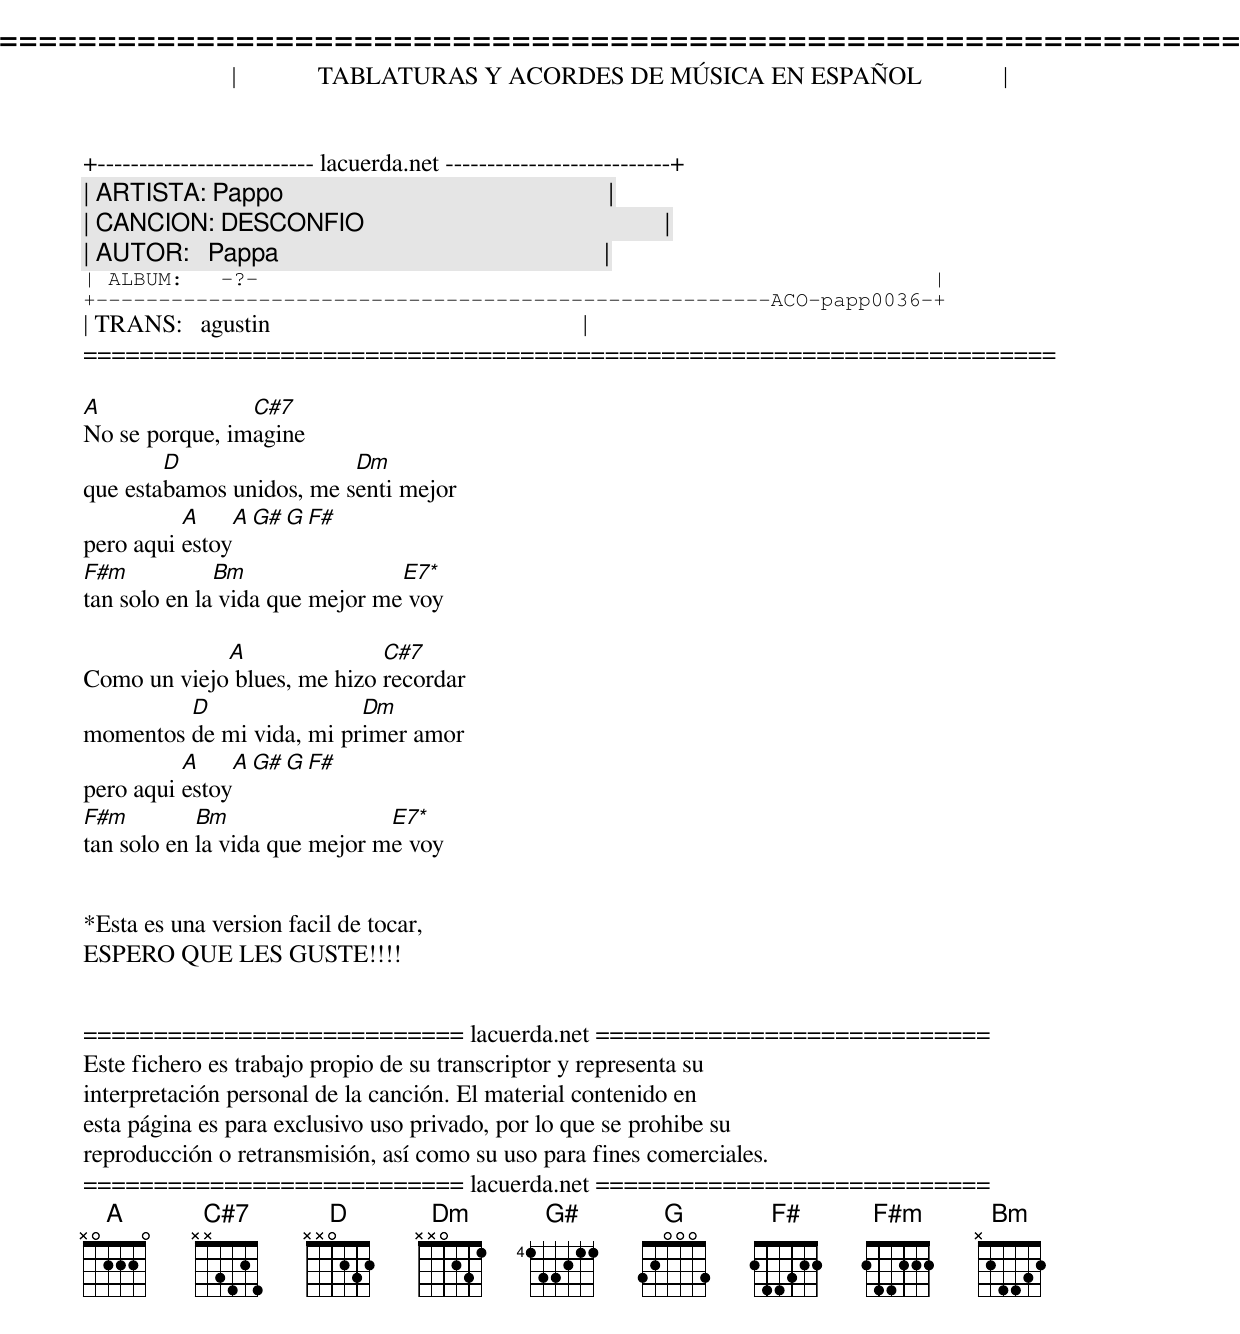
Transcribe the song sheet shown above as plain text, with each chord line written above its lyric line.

=====================================================================
|             TABLATURAS Y ACORDES DE MÚSICA EN ESPAÑOL             |
+-------------------------- lacuerda.net ---------------------------+
| ARTISTA: Pappo                                                    |
| CANCION: DESCONFIO                                                |
| AUTOR:   Pappa                                                    |
| ALBUM:   -?-                                                      |
+------------------------------------------------------ACO-papp0036-+
| TRANS:   agustin                                                  |
=====================================================================

A               C#7
No se porque, imagine
        D                 Dm
que estabamos unidos, me senti mejor
          A       A  G#  G  F#
pero aqui estoy
F#m           Bm                E7*
tan solo en la vida que mejor me voy

             A               C#7
Como un viejo blues, me hizo recordar
         D                Dm
momentos de mi vida, mi primer amor
          A       A  G#  G  F#
pero aqui estoy
F#m         Bm                 E7*
tan solo en la vida que mejor me voy


*Esta es una version facil de tocar,
ESPERO QUE LES GUSTE!!!!


=========================== lacuerda.net ============================
Este fichero es trabajo propio de su transcriptor y representa su
interpretación personal de la canción. El material contenido en
esta página es para exclusivo uso privado, por lo que se prohibe su
reproducción o retransmisión, así como su uso para fines comerciales.
=========================== lacuerda.net ============================
